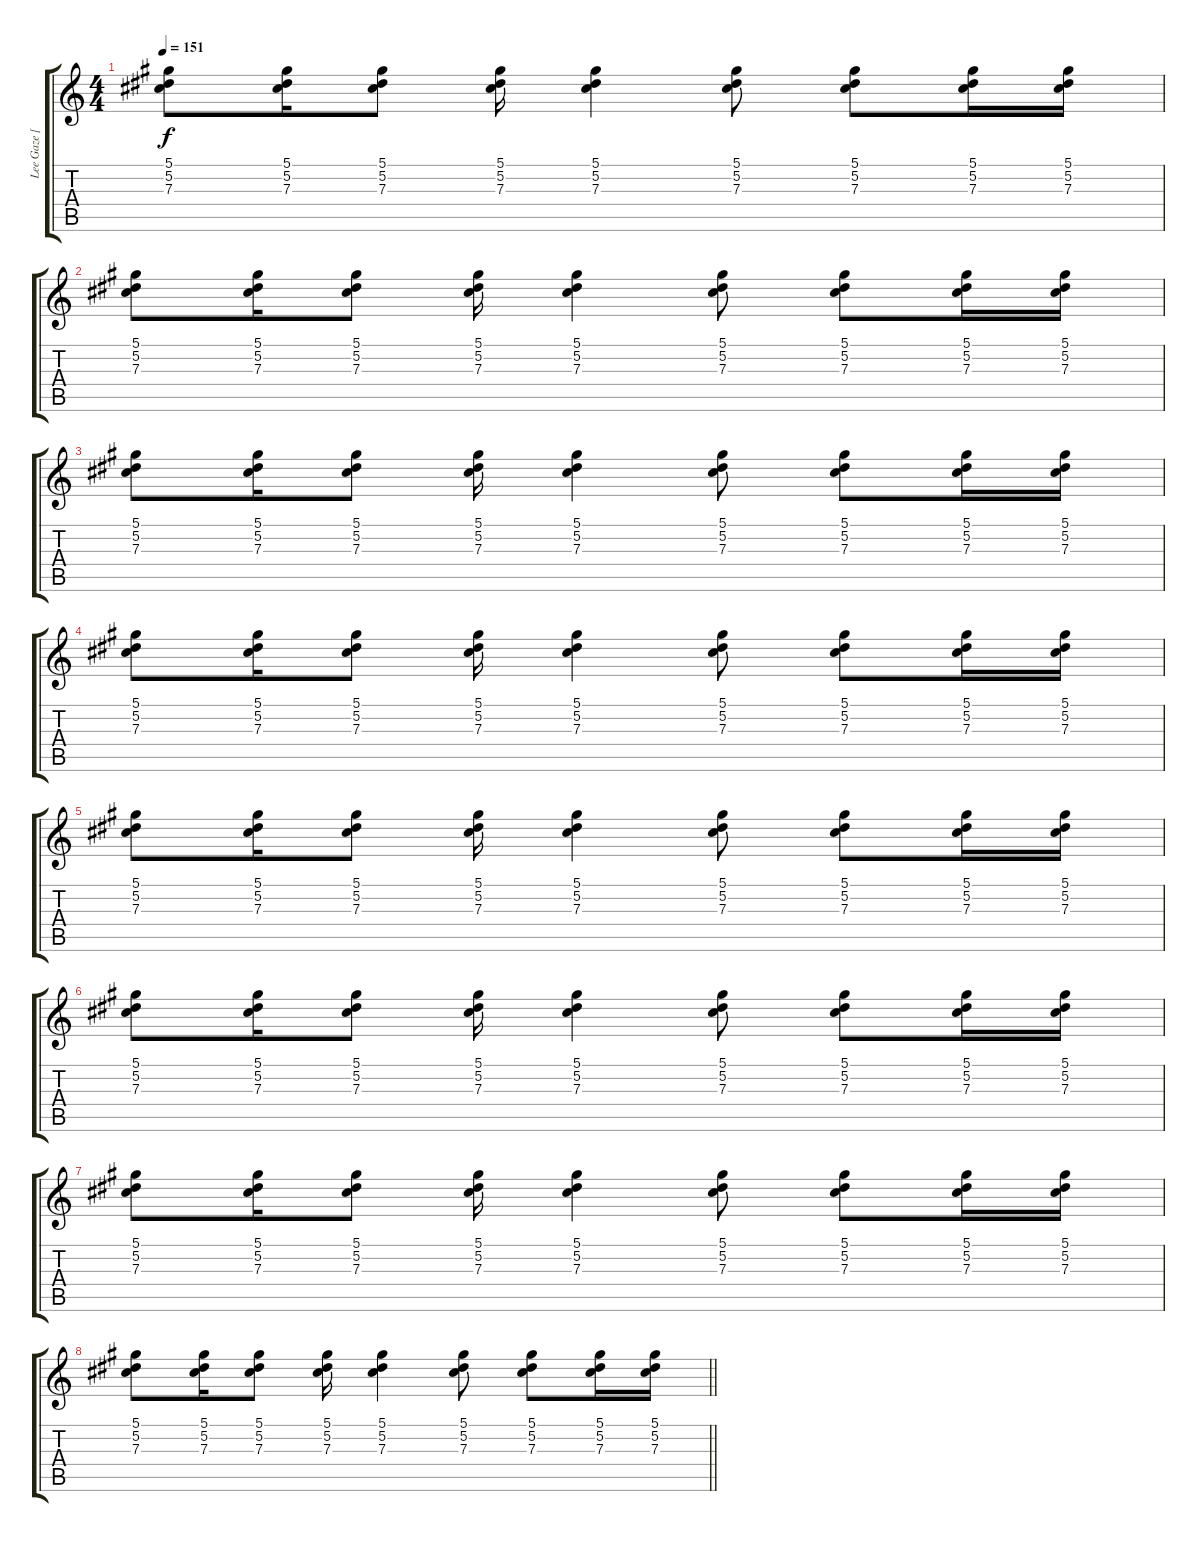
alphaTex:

\track ("Lee Gaze [Lead Guitar]" "Lee Gaze [") {instrument overdrivenguitar}
\staff {score tabs}
\tuning (Eb4 Bb3 Gb3 Db3 Ab2 Db2) {hide}
\ts (4 4)
\tempo 151
\clef g2
\ks c
(5.1 5.2 7.3).8{dy f} (5.1 5.2 7.3).16 (5.1 5.2 7.3).8 (5.1 5.2 7.3).16 (5.1 5.2 7.3).4 (5.1 5.2 7.3).8 (5.1 5.2 7.3).8 (5.1 5.2 7.3).16 (5.1 5.2 7.3).16 |
(5.1 5.2 7.3).8 (5.1 5.2 7.3).16 (5.1 5.2 7.3).8 (5.1 5.2 7.3).16 (5.1 5.2 7.3).4 (5.1 5.2 7.3).8 (5.1 5.2 7.3).8 (5.1 5.2 7.3).16 (5.1 5.2 7.3).16 |
(5.1 5.2 7.3).8 (5.1 5.2 7.3).16 (5.1 5.2 7.3).8 (5.1 5.2 7.3).16 (5.1 5.2 7.3).4 (5.1 5.2 7.3).8 (5.1 5.2 7.3).8 (5.1 5.2 7.3).16 (5.1 5.2 7.3).16 |
(5.1 5.2 7.3).8 (5.1 5.2 7.3).16 (5.1 5.2 7.3).8 (5.1 5.2 7.3).16 (5.1 5.2 7.3).4 (5.1 5.2 7.3).8 (5.1 5.2 7.3).8 (5.1 5.2 7.3).16 (5.1 5.2 7.3).16 |
(5.1 5.2 7.3).8 (5.1 5.2 7.3).16 (5.1 5.2 7.3).8 (5.1 5.2 7.3).16 (5.1 5.2 7.3).4 (5.1 5.2 7.3).8 (5.1 5.2 7.3).8 (5.1 5.2 7.3).16 (5.1 5.2 7.3).16 |
(5.1 5.2 7.3).8 (5.1 5.2 7.3).16 (5.1 5.2 7.3).8 (5.1 5.2 7.3).16 (5.1 5.2 7.3).4 (5.1 5.2 7.3).8 (5.1 5.2 7.3).8 (5.1 5.2 7.3).16 (5.1 5.2 7.3).16 |
(5.1 5.2 7.3).8 (5.1 5.2 7.3).16 (5.1 5.2 7.3).8 (5.1 5.2 7.3).16 (5.1 5.2 7.3).4 (5.1 5.2 7.3).8 (5.1 5.2 7.3).8 (5.1 5.2 7.3).16 (5.1 5.2 7.3).16 |
\barLineRight lightlight
(5.1 5.2 7.3).8 (5.1 5.2 7.3).16 (5.1 5.2 7.3).8 (5.1 5.2 7.3).16 (5.1 5.2 7.3).4 (5.1 5.2 7.3).8 (5.1 5.2 7.3).8 (5.1 5.2 7.3).16 (5.1 5.2 7.3).16
